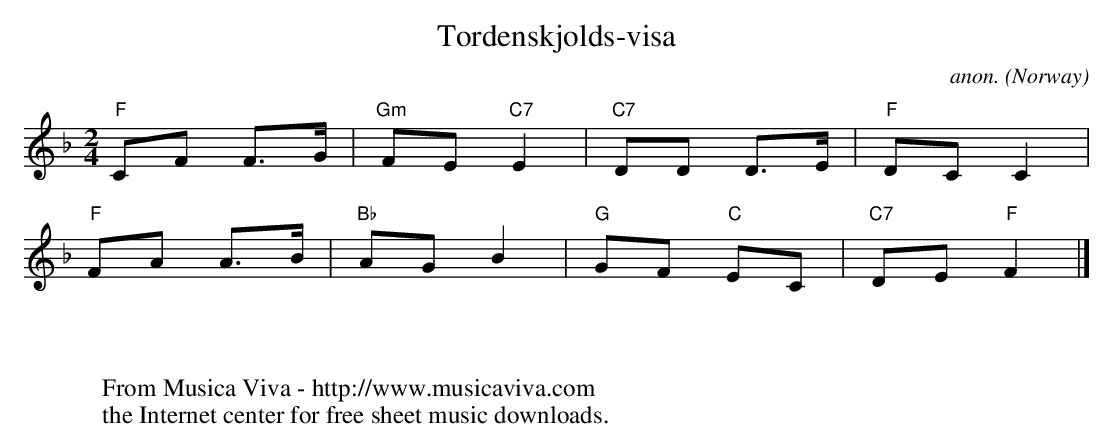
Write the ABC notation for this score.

X:1
T:Tordenskjolds-visa
C:anon.
O:Norway
M:2/4
L:1/8
K:F
"F"CF F>G|"Gm"FE "C7"E2|"C7"DD D>E|"F"DC C2|
"F"FA A>B|"Bb"AG B2|"G"GF "C"EC|"C7"DE "F"F2|]
W:
W:
W:  From Musica Viva - http://www.musicaviva.com
W:  the Internet center for free sheet music downloads.
